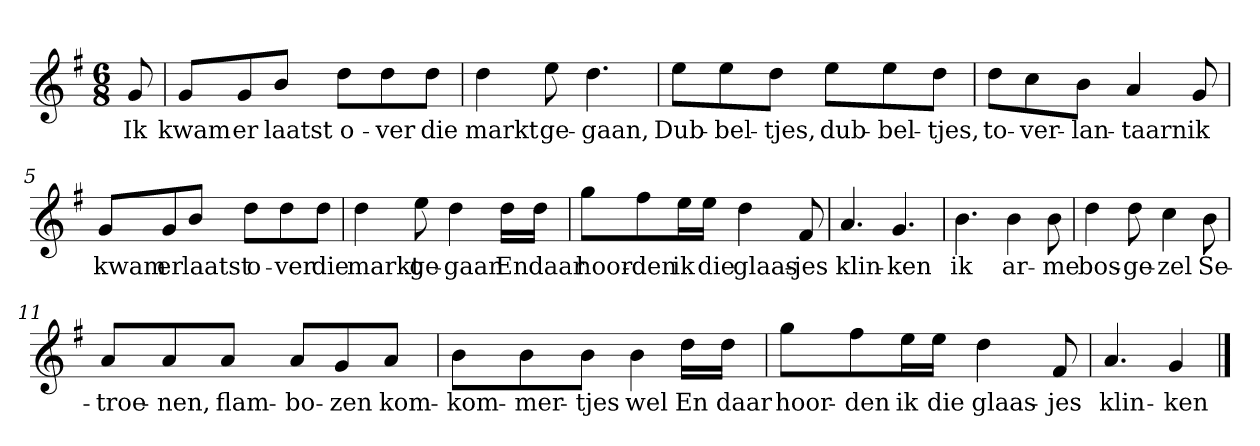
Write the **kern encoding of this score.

**kern	**text
*part1	*part1
*staff1	*staff1
*clefG2	*
*k[f#]	*
*G:	*
*M6/8	*
*MM120	*
=	=
8g	Ik
=1	=1
8g/L	kwam
8g/	er
8b/J	laatst
8dd\L	o-
8dd\	-ver
8dd\J	die
=2	=2
4dd	markt
8ee	ge-
4.dd	-gaan,
=3	=3
8ee\L	Dub-
8ee\	-bel-
8dd\J	-tjes,
8ee\L	dub-
8ee\	-bel-
8dd\J	-tjes,
=4	=4
8dd\L	to-
8cc\	-ver-
8b\J	-lan-
4a	-taarn
8g	ik
=5	=5
8g/L	kwam
8g/	er
8b/J	laatst
8dd\L	o-
8dd\	-ver
8dd\J	die
=6	=6
4dd	markt
8ee	ge-
4dd	-gaan
16dd\LL	En
16dd\JJ	daar
=7	=7
8gg\L	hoor-
8ff#\	-den
16ee\L	ik
16ee\JJ	die
4dd	glaas-
8f#	-jes
=8	=8
4.a	klin-
4.g	-ken
=9	=9
4.b	ik
4b	ar-
8b	-me
=10	=10
4dd	bos-
8dd	-ge-
4cc	-zel
8b	Se-
=11	=11
8a/L	-troe-
8a/	-nen,
8a/J	flam-
8a/L	-bo-
8g/	-zen
8a/J	kom-
=12	=12
8b\L	-kom-
8b\	-mer-
8b\J	-tjes
4b	wel
16dd\LL	En
16dd\JJ	daar
=13	=13
8gg\L	hoor-
8ff#\	-den
16ee\L	ik
16ee\JJ	die
4dd	glaas-
8f#	-jes
=14	=14
4.a	klin-
4g	-ken
==	==
*-	*-
